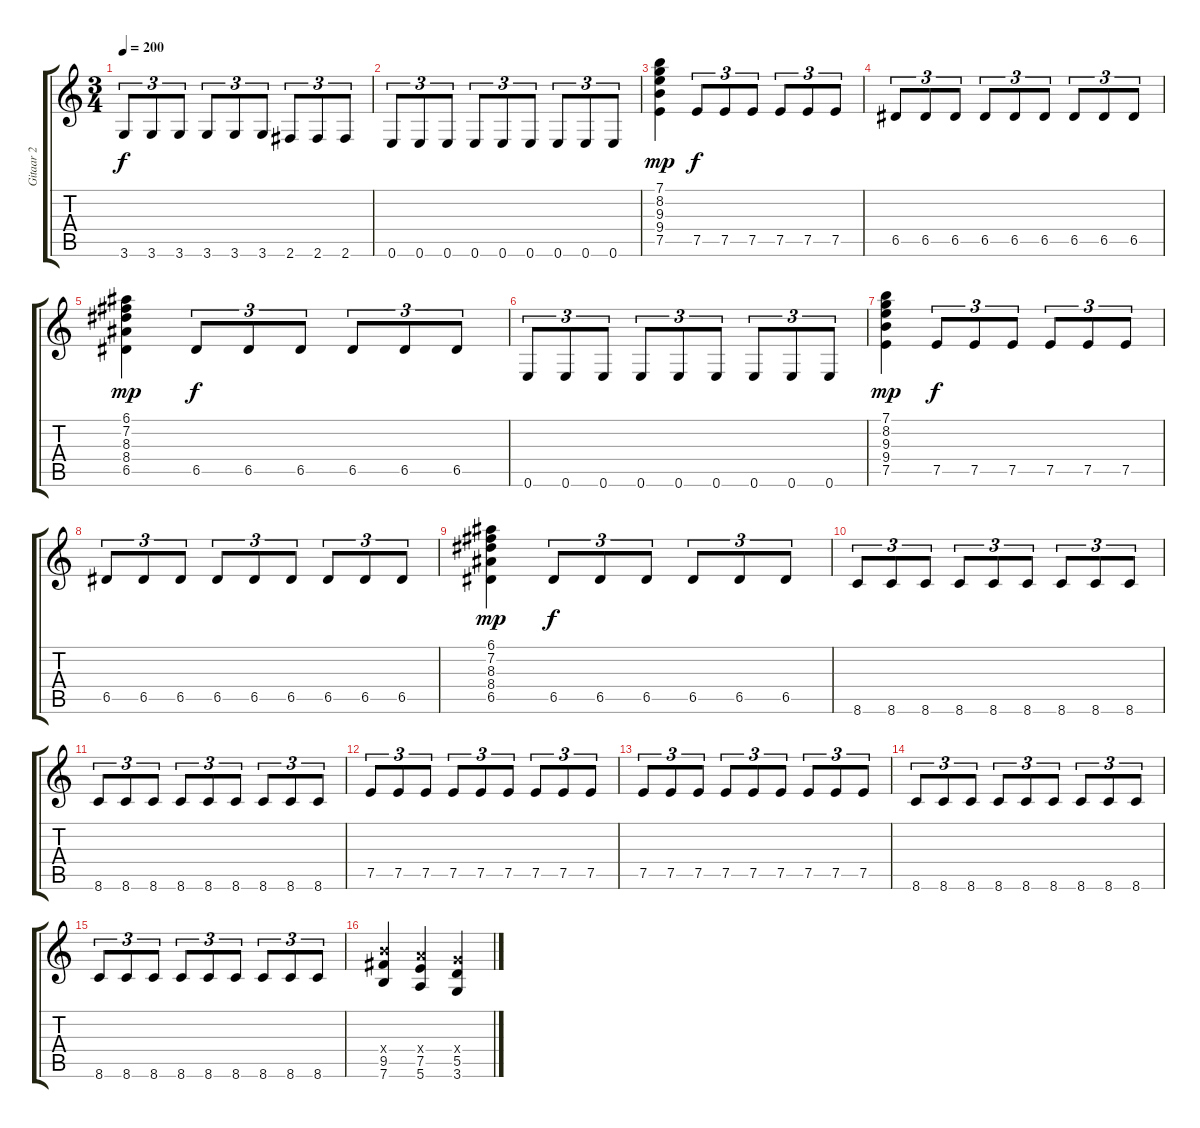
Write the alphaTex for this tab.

\track ("Gitaar 2" "Gitaar 2") {instrument overdrivenguitar}
\staff {score tabs}
\tuning (E4 B3 G3 D3 A2 E2) {hide}
\ts (3 4)
\tempo 200
\clef g2
\ks c
3.6.8{tu (3 2) dy f} 3.6.8{tu (3 2)} 3.6.8{tu (3 2)} 3.6.8{tu (3 2)} 3.6.8{tu (3 2)} 3.6.8{tu (3 2)} 2.6.8{tu (3 2)} 2.6.8{tu (3 2)} 2.6.8{tu (3 2)} |
0.6.8{tu (3 2)} 0.6.8{tu (3 2)} 0.6.8{tu (3 2)} 0.6.8{tu (3 2)} 0.6.8{tu (3 2)} 0.6.8{tu (3 2)} 0.6.8{tu (3 2)} 0.6.8{tu (3 2)} 0.6.8{tu (3 2)} |
(7.1 8.2 9.3 9.4 7.5).4{dy mp} 7.5.8{tu (3 2) dy f} 7.5.8{tu (3 2)} 7.5.8{tu (3 2)} 7.5.8{tu (3 2)} 7.5.8{tu (3 2)} 7.5.8{tu (3 2)} |
6.5.8{tu (3 2)} 6.5.8{tu (3 2)} 6.5.8{tu (3 2)} 6.5.8{tu (3 2)} 6.5.8{tu (3 2)} 6.5.8{tu (3 2)} 6.5.8{tu (3 2)} 6.5.8{tu (3 2)} 6.5.8{tu (3 2)} |
(6.1 7.2 8.3 8.4 6.5).4{dy mp} 6.5.8{tu (3 2) dy f} 6.5.8{tu (3 2)} 6.5.8{tu (3 2)} 6.5.8{tu (3 2)} 6.5.8{tu (3 2)} 6.5.8{tu (3 2)} |
0.6.8{tu (3 2)} 0.6.8{tu (3 2)} 0.6.8{tu (3 2)} 0.6.8{tu (3 2)} 0.6.8{tu (3 2)} 0.6.8{tu (3 2)} 0.6.8{tu (3 2)} 0.6.8{tu (3 2)} 0.6.8{tu (3 2)} |
(7.1 8.2 9.3 9.4 7.5).4{dy mp} 7.5.8{tu (3 2) dy f} 7.5.8{tu (3 2)} 7.5.8{tu (3 2)} 7.5.8{tu (3 2)} 7.5.8{tu (3 2)} 7.5.8{tu (3 2)} |
6.5.8{tu (3 2)} 6.5.8{tu (3 2)} 6.5.8{tu (3 2)} 6.5.8{tu (3 2)} 6.5.8{tu (3 2)} 6.5.8{tu (3 2)} 6.5.8{tu (3 2)} 6.5.8{tu (3 2)} 6.5.8{tu (3 2)} |
(6.1 7.2 8.3 8.4 6.5).4{dy mp} 6.5.8{tu (3 2) dy f} 6.5.8{tu (3 2)} 6.5.8{tu (3 2)} 6.5.8{tu (3 2)} 6.5.8{tu (3 2)} 6.5.8{tu (3 2)} |
8.6.8{tu (3 2)} 8.6.8{tu (3 2)} 8.6.8{tu (3 2)} 8.6.8{tu (3 2)} 8.6.8{tu (3 2)} 8.6.8{tu (3 2)} 8.6.8{tu (3 2)} 8.6.8{tu (3 2)} 8.6.8{tu (3 2)} |
8.6.8{tu (3 2)} 8.6.8{tu (3 2)} 8.6.8{tu (3 2)} 8.6.8{tu (3 2)} 8.6.8{tu (3 2)} 8.6.8{tu (3 2)} 8.6.8{tu (3 2)} 8.6.8{tu (3 2)} 8.6.8{tu (3 2)} |
7.5.8{tu (3 2)} 7.5.8{tu (3 2)} 7.5.8{tu (3 2)} 7.5.8{tu (3 2)} 7.5.8{tu (3 2)} 7.5.8{tu (3 2)} 7.5.8{tu (3 2)} 7.5.8{tu (3 2)} 7.5.8{tu (3 2)} |
7.5.8{tu (3 2)} 7.5.8{tu (3 2)} 7.5.8{tu (3 2)} 7.5.8{tu (3 2)} 7.5.8{tu (3 2)} 7.5.8{tu (3 2)} 7.5.8{tu (3 2)} 7.5.8{tu (3 2)} 7.5.8{tu (3 2)} |
8.6.8{tu (3 2)} 8.6.8{tu (3 2)} 8.6.8{tu (3 2)} 8.6.8{tu (3 2)} 8.6.8{tu (3 2)} 8.6.8{tu (3 2)} 8.6.8{tu (3 2)} 8.6.8{tu (3 2)} 8.6.8{tu (3 2)} |
8.6.8{tu (3 2)} 8.6.8{tu (3 2)} 8.6.8{tu (3 2)} 8.6.8{tu (3 2)} 8.6.8{tu (3 2)} 8.6.8{tu (3 2)} 8.6.8{tu (3 2)} 8.6.8{tu (3 2)} 8.6.8{tu (3 2)} |
(9.4{x} 9.5 7.6).4 (7.4{x} 7.5 5.6).4 (5.4{x} 5.5 3.6).4
